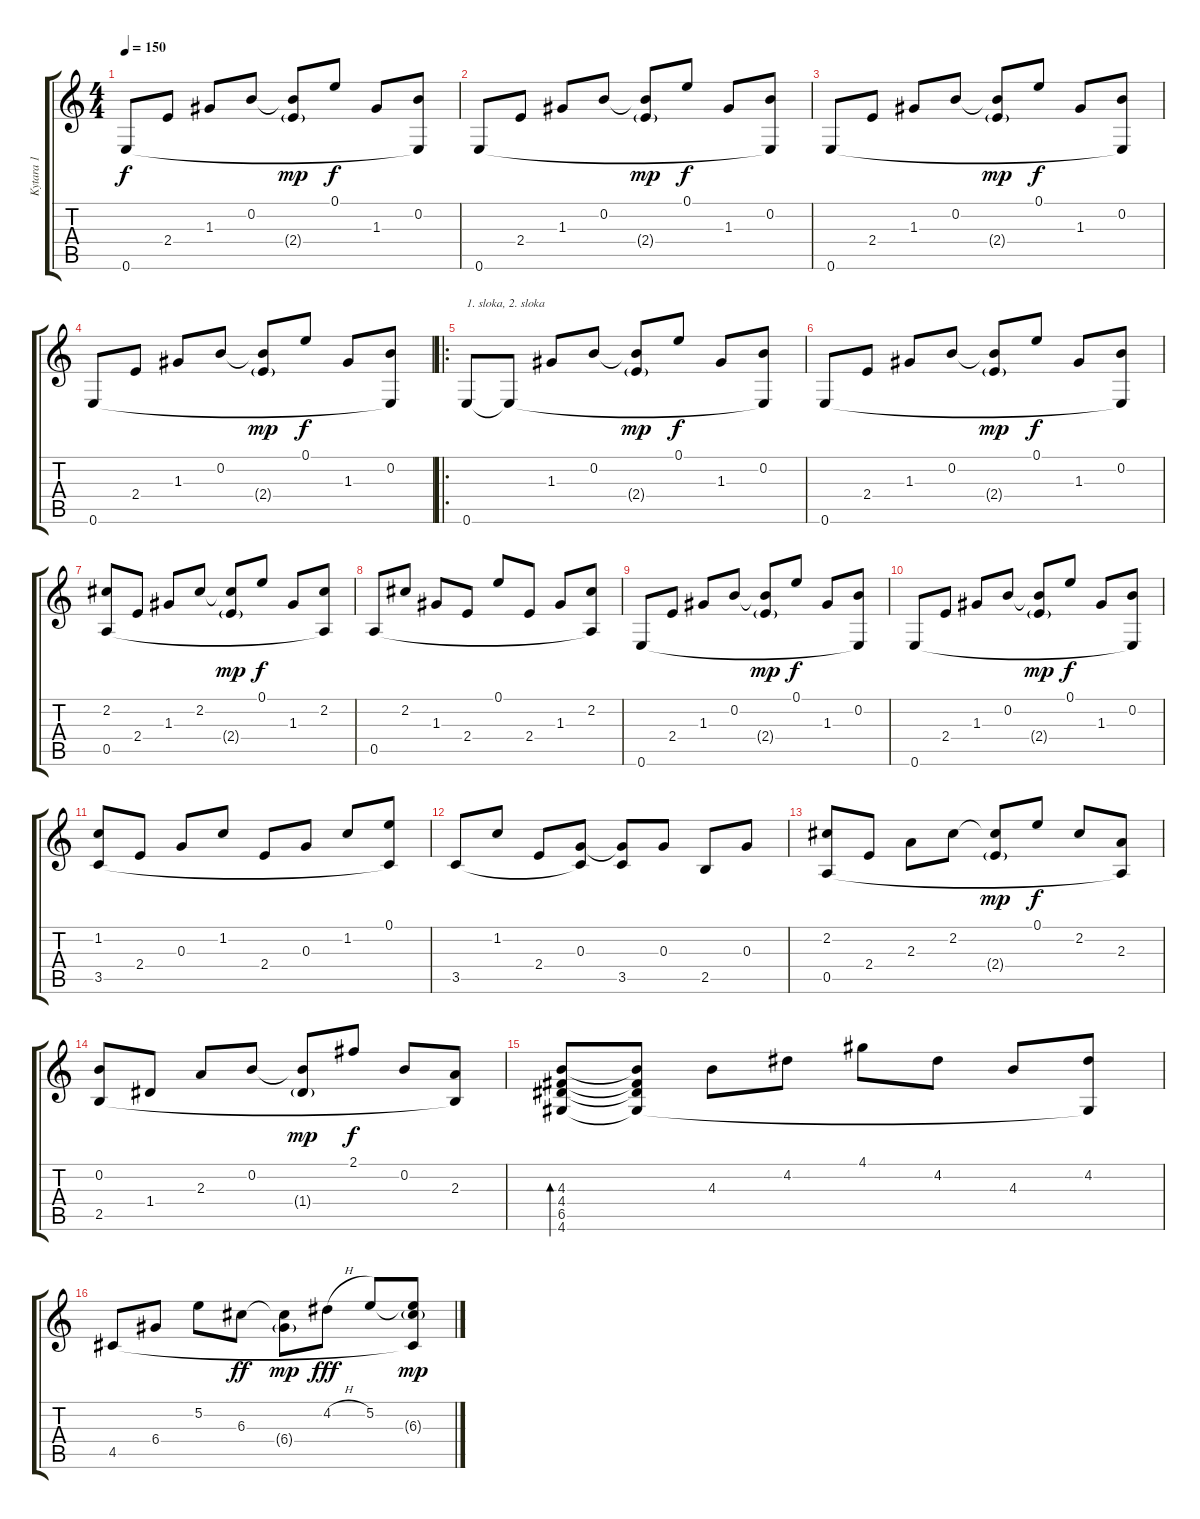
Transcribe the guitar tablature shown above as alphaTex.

\track ("Kytara 1" "Kytara 1") {instrument acousticguitarsteel}
\staff {score tabs}
\tuning (E4 B3 G3 D3 A2 E2) {hide}
\ts (4 4)
\tempo 150
\clef g2
\ks c
0.6.8{dy f volume 13 instrument acousticguitarsteel} 2.4.8 1.3.8 0.2.8 (0.2{t} 2.4{g}).8{dy mp} 0.1.8{dy f} 1.3.8 (0.2 0.6{t}).8 |
0.6.8 2.4.8 1.3.8 0.2.8 (0.2{t} 2.4{g}).8{dy mp} 0.1.8{dy f} 1.3.8 (0.2 0.6{t}).8 |
0.6.8 2.4.8 1.3.8 0.2.8 (0.2{t} 2.4{g}).8{dy mp} 0.1.8{dy f} 1.3.8 (0.2 0.6{t}).8 |
0.6.8 2.4.8 1.3.8 0.2.8 (0.2{t} 2.4{g}).8{dy mp} 0.1.8{dy f} 1.3.8 (0.2 0.6{t}).8 |
\ro
0.6.8{txt "1. sloka, 2. sloka"} 0.6{t}.8 1.3.8 0.2.8 (0.2{t} 2.4{g}).8{dy mp} 0.1.8{dy f} 1.3.8 (0.2 0.6{t}).8 |
0.6.8 2.4.8 1.3.8 0.2.8 (0.2{t} 2.4{g}).8{dy mp} 0.1.8{dy f} 1.3.8 (0.2 0.6{t}).8 |
(2.2 0.5).8 2.4.8 1.3.8 2.2.8 (2.2{t} 2.4{g}).8{dy mp} 0.1.8{dy f} 1.3.8 (2.2 0.5{t}).8 |
0.5.8 2.2.8 1.3.8 2.4.8 0.1.8 2.4.8 1.3.8 (2.2 0.5{t}).8 |
0.6.8 2.4.8 1.3.8 0.2.8 (0.2{t} 2.4{g}).8{dy mp} 0.1.8{dy f} 1.3.8 (0.2 0.6{t}).8 |
0.6.8 2.4.8 1.3.8 0.2.8 (0.2{t} 2.4{g}).8{dy mp} 0.1.8{dy f} 1.3.8 (0.2 0.6{t}).8 |
(1.2 3.5).8 2.4.8 0.3.8 1.2.8 2.4.8 0.3.8 1.2.8 (0.1 3.5{t}).8 |
3.5.8 1.2.8 2.4.8 (0.3 3.5{t}).8 (0.3{t} 3.5).8 0.3.8 2.5.8 0.3.8 |
(2.2 0.5).8 2.4.8 2.3.8 2.2.8 (2.2{t} 2.4{g}).8{dy mp} 0.1.8{dy f} 2.2.8 (2.3 0.5{t}).8 |
(0.2 2.5).8 1.4.8 2.3.8 0.2.8 (0.2{t} 1.4{g}).8{dy mp} 2.1.8{dy f} 0.2.8 (2.3 2.5{t}).8 |
(4.3 4.4 6.5 4.6).8{bd 120} (4.3{t} 4.4{t} 6.5{t} 4.6{t}).8 4.3.8 4.2.8 4.1.8 4.2.8 4.3.8 (4.2 4.6{t}).8 |
4.5.8 6.4.8 5.2.8 6.3.8{dy ff} (6.3{t} 6.4{g}).8{dy mp} 4.2{h}.8{dy fff} 5.2.8 (5.2{t} 6.3{g} 4.5{t}).8{dy mp}
